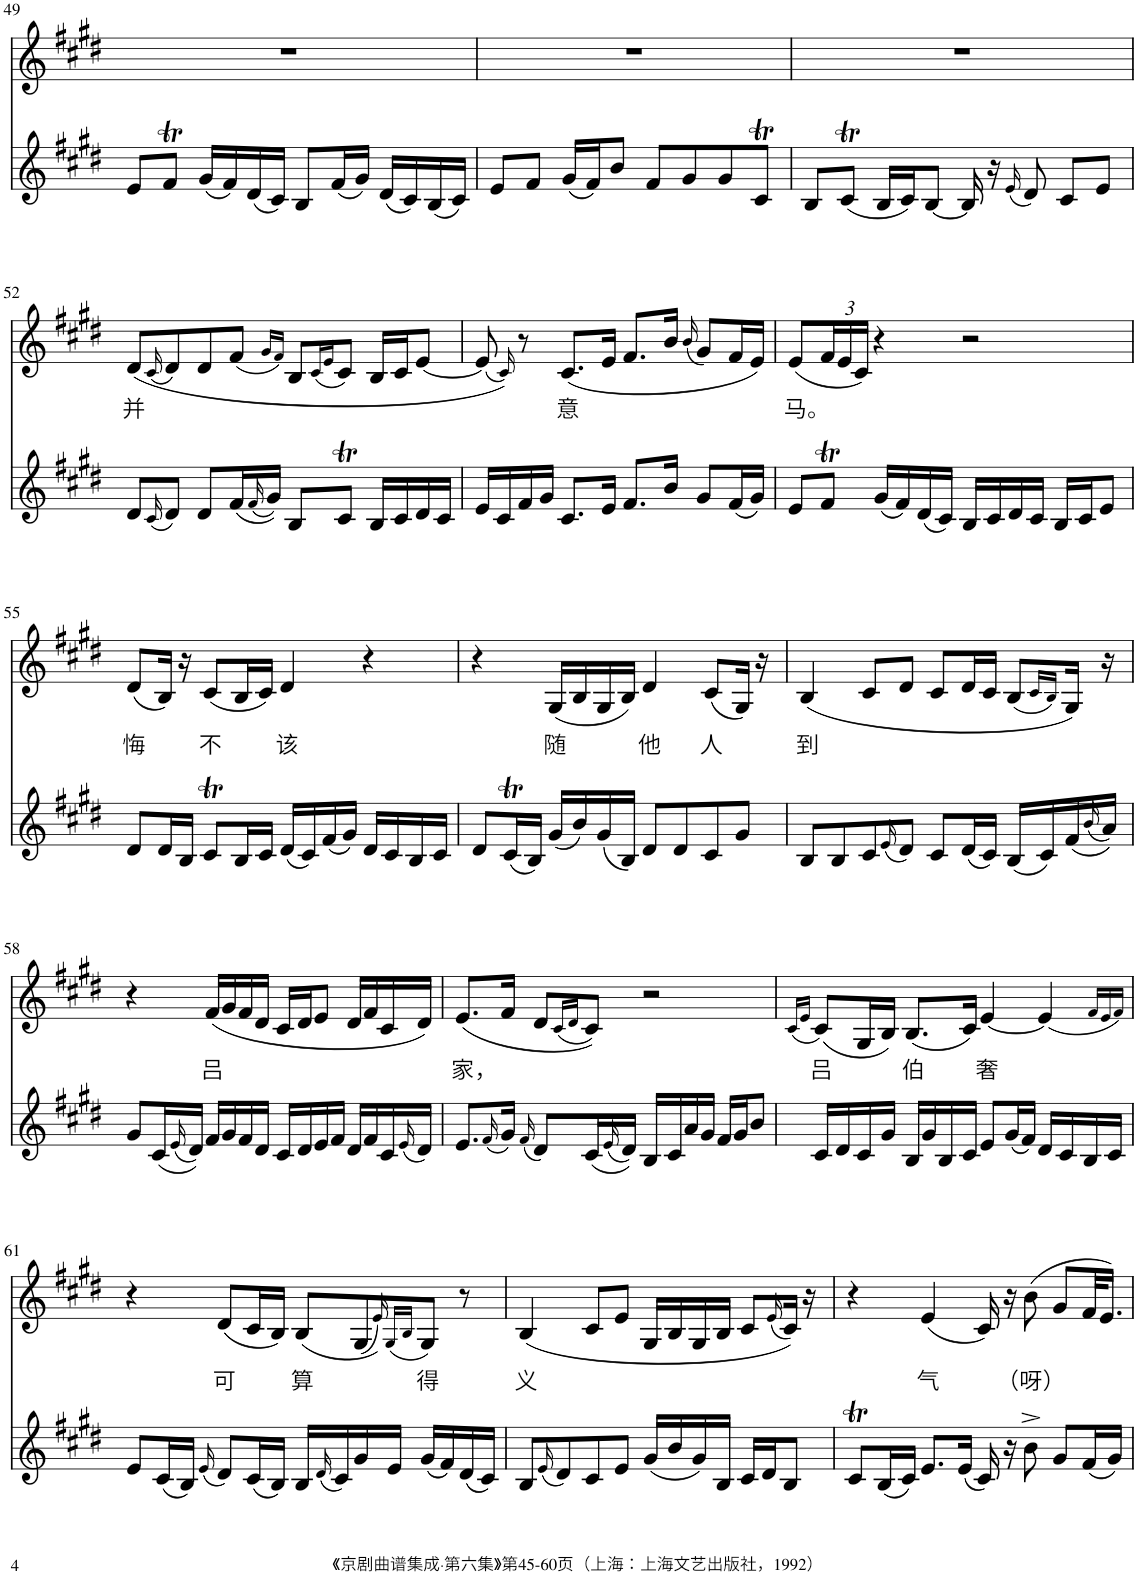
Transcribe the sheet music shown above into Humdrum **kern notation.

**kern	**kern	**text
*part2	*part1	*part1
*staff2	*staff1	*staff1
*I"Piano	*I"Piano	*
*I'Pno	*I'Pno	*
!!LO:PB:g=z
*clefG2	*clefG2	*
*k[f#c#g#d#]	*k[f#c#g#d#]	*
*M4/4	*M4/4	*
=49	=49	=49
8e/L	1r	.
8f#T/J	.	.
(16g#/LL	.	.
16f#/)	.	.
(16d#/	.	.
16c#/JJ)	.	.
8B/L	.	.
(16f#/L	.	.
16g#/JJ)	.	.
(16d#/LL	.	.
16c#/)	.	.
(16B/	.	.
16c#/JJ)	.	.
=50	=50	=50
8e/L	1r	.
8f#/J	.	.
(16g#/LL	.	.
16f#/J)	.	.
8b/J	.	.
8f#/L	.	.
8g#/	.	.
8g#/	.	.
8c#T/J	.	.
=51	=51	=51
8B/L	1r	.
(8c#T/J	.	.
16B/LL	.	.
16c#/J)	.	.
[8B/J	.	.
16B/]	.	.
16r	.	.
(16qe/	.	.
8d#/)	.	.
8c#/L	.	.
8e/J	.	.
!!LO:LB:g=z
=52	=52	=52
!	!	!LO:LY:b
8d#/L	(8d#/L	并
(16qc#/	(16qc#/	.
8d#/J)	8d#/)	.
8d#/L	8d#/	.
(16f#/L	(8f#/J	.
(16qf#/	.	.
16g#/JJ))	.	.
.	16qg#/LL	.
.	16qf#/JJ)	.
8B/L	8B/L	.
.	(16qc#/LL	.
.	16qe/JJ	.
8c#T/J	8c#/J)	.
16B/LL	16B/LL	.
16c#/	16c#/J	.
16d#/	[8e/J	.
16c#/JJ	.	.
=53	=53	=53
16e/LL	(8e/]	.
16c#/	.	.
.	16qc#/))	.
16f#/	8r	.
16g#/JJ	.	.
!	!	!LO:LY:b
8.c#/L	(8.c#/L	意
16e/Jk	16e/Jk	.
8.f#/L	8.f#/L	.
16b/Jk	16b/Jk	.
.	(16qb/	.
8g#/L	8g#/L)	.
(16f#/L	16f#/L	.
16g#/JJ)	16e/JJ)	.
=54	=54	=54
!	!	!LO:LY:b
8e/L	(8e/L	马。
*	*Xbrackettup	*
8f#T/J	24f#/L	.
.	24e/	.
.	24c#/JJ)	.
(16g#/LL	4r	.
16f#/)	.	.
(16d#/	.	.
16c#/JJ)	.	.
16B/LL	2r	.
16c#/	.	.
16d#/	.	.
16c#/JJ	.	.
16B/LL	.	.
16c#/J	.	.
8e/J	.	.
!!LO:LB:g=z
=55	=55	=55
!	!	!LO:LY:b
8d#/L	(8d#/L	悔
16d#/L	16B/Jk)	.
16B/JJ	16r	.
!	!	!LO:LY:b
8c#T/L	(8c#/L	不
16B/L	16B/L	.
16c#/JJ	16c#/JJ)	.
!	!	!LO:LY:b
(16d#/LL	4d#/	该
16c#/)	.	.
(16f#/	.	.
16g#/JJ)	.	.
16d#/LL	4r	.
16c#/	.	.
16B/	.	.
16c#/JJ	.	.
=56	=56	=56
8d#/L	4r	.
(16c#T/L	.	.
16B/JJ)	.	.
!	!	!LO:LY:b
(16g#/LL	(16G#/LL	随
16b/)	16B/	.
(16g#/	16G#/	.
16B/JJ)	16B/JJ)	.
!	!	!LO:LY:b
8d#/L	4d#/	他
8d#/	.	.
!	!	!LO:LY:b
8c#/	(8c#/L	人
8g#/J	16G#/Jk)	.
.	16r	.
=57	=57	=57
!	!	!LO:LY:b
8B/L	(4B/	到
8B/	.	.
8c#/	8c#/L	.
(16qe/	.	.
8d#/J)	8d#/J	.
8c#/L	8c#/L	.
(16d#/L	16d#/L	.
16c#/JJ)	16c#/JJ	.
(16B/LL	(8B/L	.
16c#/)	.	.
.	16qc#/LL	.
.	16qB/JJ)	.
(16f#/	16G#/Jk)	.
(16qb/	.	.
16a/JJ))	16r	.
!!LO:LB:g=z
=58	=58	=58
8g#/L	4r	.
(16c#/L	.	.
(16qe/	.	.
16d#/JJ))	.	.
!	!	!LO:LY:b
16f#/LL	(16f#/LL	吕
16g#/	16g#/	.
16f#/	16f#/	.
16d#/JJ	16d#/JJ	.
16c#/LL	16c#/LL	.
16d#/	16d#/J	.
16e/	8e/J	.
16f#/JJ	.	.
16d#/LL	16d#/LL	.
16f#/	16f#/	.
16c#/	16c#/	.
(16qe/	.	.
16d#/JJ)	16d#/JJ)	.
=59	=59	=59
!	!	!LO:LY:b
8.e/L	(8.e/L	家，
(16qf#/	.	.
16g#/Jk)	16f#/Jk	.
(16qf#/	.	.
8d#/L)	8d#/L	.
.	(16qc#/LL	.
.	16qd#/JJ	.
(16c#/L	8c#/J))	.
(16qe/	.	.
16d#/JJ))	.	.
16B/LL	2r	.
16c#/	.	.
16a/	.	.
16g#/JJ	.	.
16f#/LL	.	.
16g#/J	.	.
8b/J	.	.
=60	=60	=60
.	(16qc#/LL	.
.	16qe/JJ	.
!	!	!LO:LY:b
16c#/LL	(8c#/L)	吕
16d#/	.	.
16c#/	16G#/L	.
16g#/JJ	16B/JJ)	.
!	!	!LO:LY:b
16B/LL	(8.B/L	伯
16g#/	.	.
16B/	.	.
16c#/JJ	16c#/Jk)	.
!	!	!LO:LY:b
8e/L	[4e/	奢
(16g#/L	.	.
16f#/JJ)	.	.
16d#/LL	(4e/]	.
16c#/	.	.
16B/	.	.
16c#/JJ	.	.
.	16qf#/LL	.
.	16qe/	.
.	16qf#/JJ)	.
!!LO:LB:g=z
=61	=61	=61
8e/L	4r	.
(16c#/L	.	.
16B/JJ)	.	.
(16qe/	.	.
!	!	!LO:LY:b
8d#/L)	(8d#/L	可
(16c#/L	16c#/L	.
16B/JJ)	16B/JJ)	.
!	!	!LO:LY:b
16B/LL	(8B/L	算
(16qd#/	.	.
16c#/)	.	.
16g#/	(8G#/	.
16e/JJ	.	.
.	16qe/))	.
.	(16qG#/LL	.
.	16qB/JJ	.
!	!	!LO:LY:b
(16g#/LL	8G#/J)	得
16f#/)	.	.
(16d#/	8r	.
16c#/JJ)	.	.
=62	=62	=62
!	!	!LO:LY:b
8B/L	(4B/	义
(16qe/	.	.
8d#/)	.	.
8c#/	8c#/L	.
8e/J	8e/J	.
(16g#/LL	16G#/LL	.
16b/	16B/	.
16g#/)	16G#/	.
16B/JJ	16B/JJ	.
16c#/LL	8c#/L	.
16d#/J	.	.
.	(16qe/	.
8B/J	16c#/Jk))	.
.	16r	.
=63	=63	=63
8c#T/L	4r	.
(16B/L	.	.
16c#/JJ)	.	.
!	!	!LO:LY:b
8.e/L	(4e/	气
(16e/Jk	.	.
16c#/)	16c#/)	.
16r	16r	.
!	!	!LO:LY:b
8b^\	(8b\	（呀）
8g#/L	8g#/L	.
(16f#/L	32f#/KL	.
.	16.e/JJ)	.
16g#/JJ)	.	.
=	=	=
*-	*-	*-
